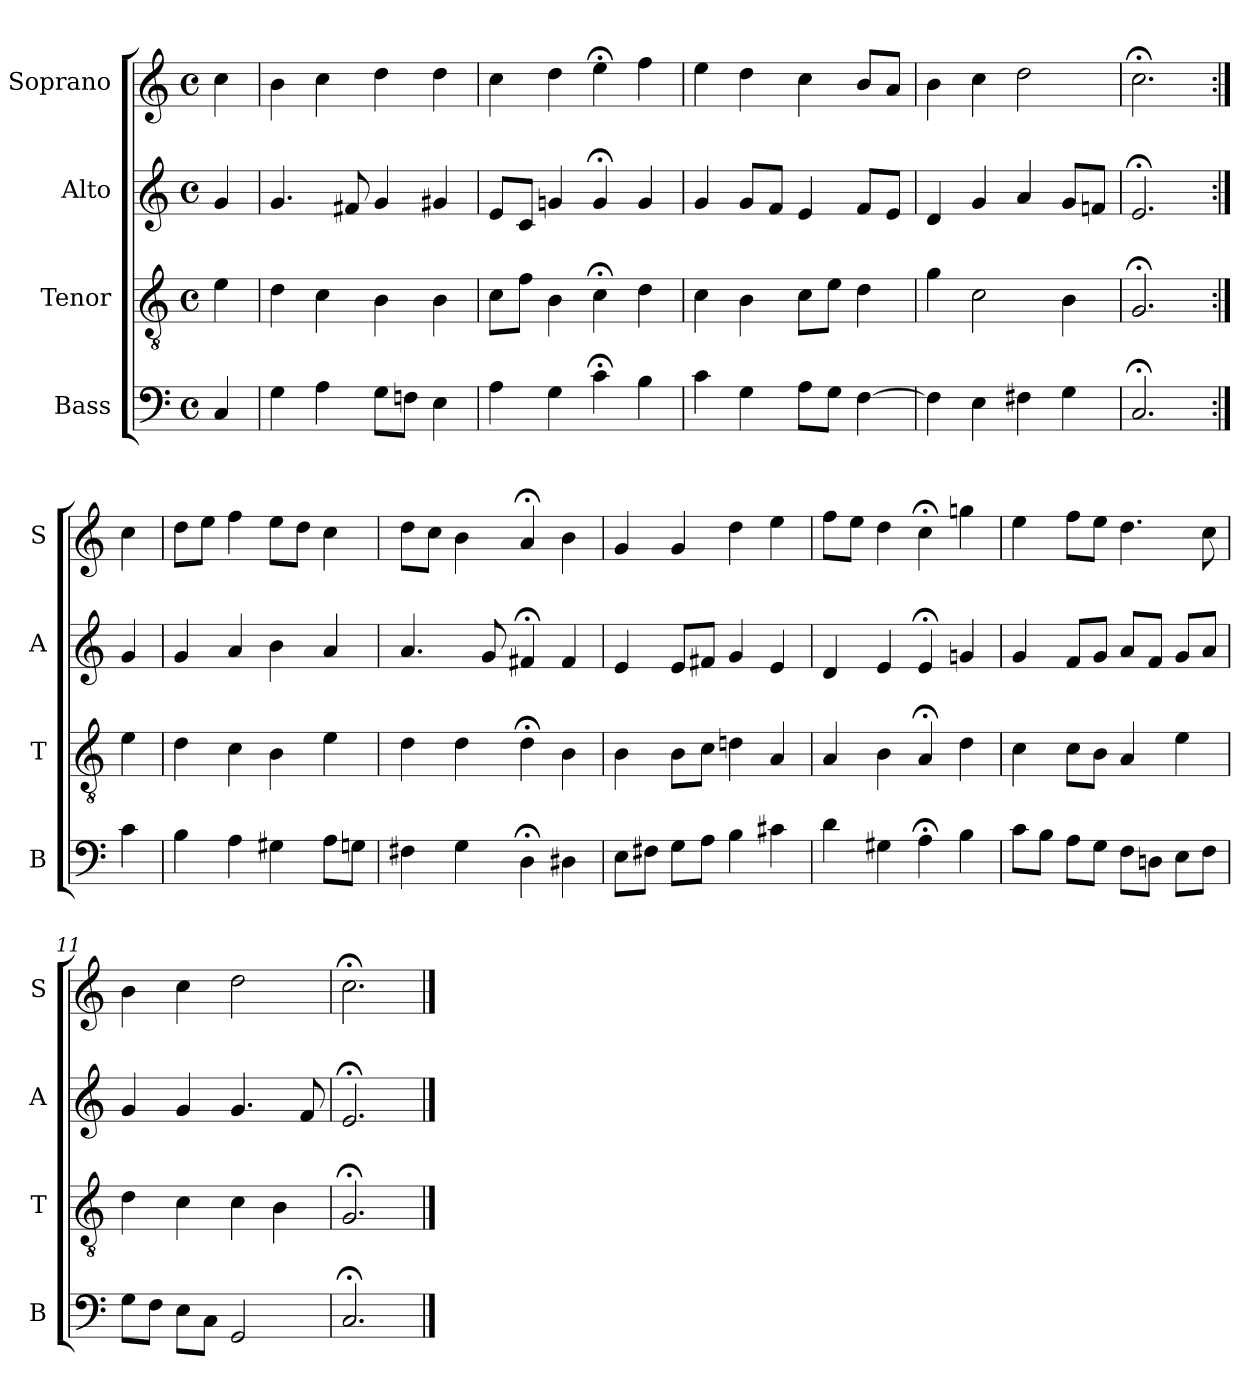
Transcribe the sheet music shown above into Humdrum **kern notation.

**kern	**kern	**kern	**kern
*part4	*part3	*part2	*part1
*staff4	*staff3	*staff2	*staff1
*I"Bass	*I"Tenor	*I"Alto	*I"Soprano
*I'B	*I'T	*I'A	*I'S
*clefF4	*clefGv2	*clefG2	*clefG2
*k[]	*k[]	*k[]	*k[]
*C:	*C:	*C:	*C:
*M4/4	*M4/4	*M4/4	*M4/4
*met(c)	*met(c)	*met(c)	*met(c)
*MM100	*MM100	*MM100	*MM100
=	=	=	=
4C	4e	4g	4cc
=1	=1	=1	=1
4G	4d	4.g	4b
4A	4c	.	4cc
.	.	8f#X	.
8GL	4B	4g	4dd
8FnJ	.	.	.
4E	4B	4g#X	4dd
=2	=2	=2	=2
4A	8cL	8eL	4cc
.	8fJ	8cJ	.
4Gi	4Bi	4gn	4dd
4c;<i	4c;<i	4g;<	4ee;<
4B	4d	4g	4ff
=3	=3	=3	=3
4c	4c	4g	4ee
4G	4B	8gL	4dd
.	.	8fJ	.
8AL	8cL	4e	4cc
8GJ	8eJ	.	.
[4F	4d	8fL	8bL
.	.	8eJ	8aJ
=4	=4	=4	=4
4F]	4g	4d	4b
4E	2c	4g	4cc
4F#X	.	4a	2dd
4G	4B	8gL	.
.	.	8fnJ	.
=5	=5	=5	=5
2.C;<	2.G;<	2.e;<	2.cc;<
=:|!	=:|!	=:|!	=:|!
4c	4e	4g	4cc
=6	=6	=6	=6
4B	4d	4g	8ddL
.	.	.	8eeJ
4A	4c	4a	4ff
4G#X	4B	4b	8eeL
.	.	.	8ddJ
8AL	4e	4a	4cc
8GnJ	.	.	.
=7	=7	=7	=7
4F#X	4d	4.a	8ddL
.	.	.	8ccJ
4G	4d	.	4b
.	.	8g	.
4D;<	4d;<	4f#X;<	4a;<
4D#X	4B	4f#	4b
=8	=8	=8	=8
8EL	4B	4e	4g
8F#XJ	.	.	.
8GL	8BL	8eL	4g
8AJ	8cJ	8f#XJ	.
4B	4dn	4g	4dd
4c#X	4A	4e	4ee
=9	=9	=9	=9
4d	4A	4d	8ffL
.	.	.	8eeJ
4G#X	4B	4e	4dd
4A;<	4A;<	4e;<	4cc;<
4B	4d	4gn	4ggn
=10	=10	=10	=10
8cL	4c	4g	4ee
8BJ	.	.	.
8AL	8cL	8fL	8ffL
8GJ	8BJ	8gJ	8eeJ
8FL	4A	8aL	4.dd
8DnJ	.	8fJ	.
8EL	4e	8gL	.
8FJ	.	8aJ	8cc
=11	=11	=11	=11
8GL	4d	4g	4b
8FJ	.	.	.
8EL	4c	4g	4cc
8CJ	.	.	.
2GG	4c	4.g	2dd
.	4B	.	.
.	.	8f	.
=12	=12	=12	=12
2.C;<	2.G;<	2.e;<	2.cc;<
==	==	==	==
*-	*-	*-	*-
